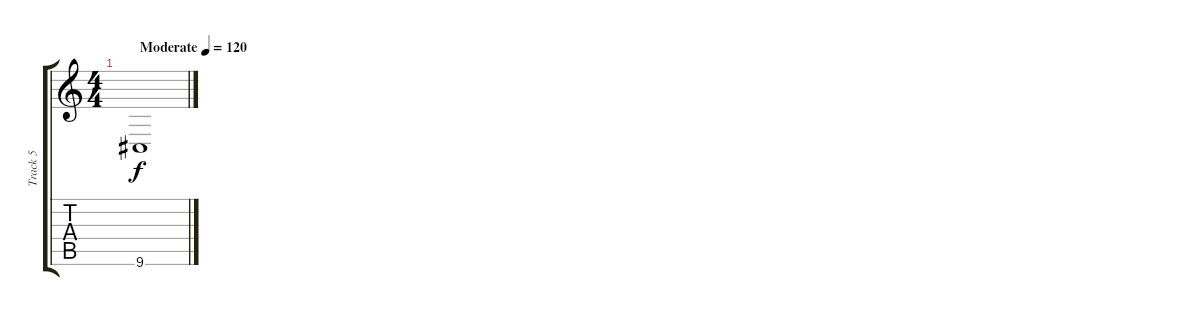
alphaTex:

\track ("Track 5" "Track 5") {instrument gunshot}
\staff {score tabs}
\tuning (E4 B3 G3 D3 A2 E2) {hide}
\ts (4 4)
\tempo (120 "Moderate")
\clef g2
\ks c
9.6.1{dy f instrument gunshot}
